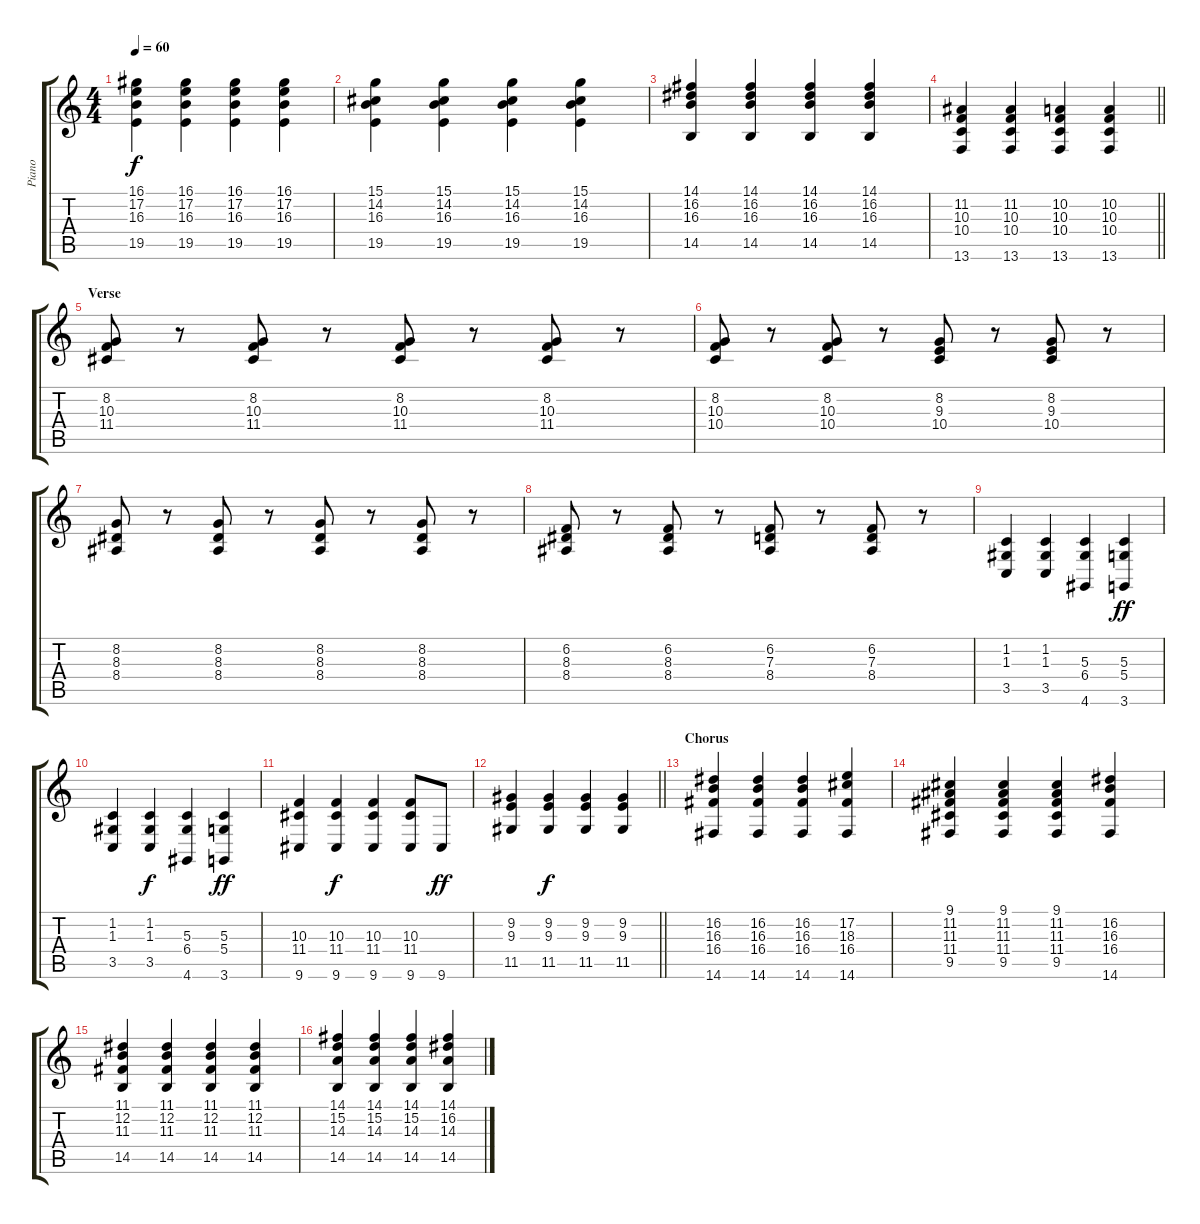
\track ("Piano" "Piano") {instrument acousticgrandpiano}
\staff {score tabs}
\tuning (E4 B3 G3 D3 A2 E2) {hide}
\ts (4 4)
\tempo 60
\clef g2
\ks c
(16.1 17.2 16.3 19.5).4{dy f} (16.1 17.2 16.3 19.5).4 (16.1 17.2 16.3 19.5).4 (16.1 17.2 16.3 19.5).4 |
(15.1 14.2 16.3 19.5).4 (15.1 14.2 16.3 19.5).4 (15.1 14.2 16.3 19.5).4 (15.1 14.2 16.3 19.5).4 |
(14.1 16.2 16.3 14.5).4 (14.1 16.2 16.3 14.5).4 (14.1 16.2 16.3 14.5).4 (14.1 16.2 16.3 14.5).4 |
\barLineRight lightlight
(11.2 10.3 10.4 13.6).4 (11.2 10.3 10.4 13.6).4 (10.2 10.3 10.4 13.6).4 (10.2 10.3 10.4 13.6).4 |
\section ("" "Verse")
(8.2 10.3 11.4).8 r.8 (8.2 10.3 11.4).8 r.8 (8.2 10.3 11.4).8 r.8 (8.2 10.3 11.4).8 r.8 |
(8.2 10.3 10.4).8 r.8 (8.2 10.3 10.4).8 r.8 (8.2 9.3 10.4).8 r.8 (8.2 9.3 10.4).8 r.8 |
(8.2 8.3 8.4).8 r.8 (8.2 8.3 8.4).8 r.8 (8.2 8.3 8.4).8 r.8 (8.2 8.3 8.4).8 r.8 |
(6.2 8.3 8.4).8 r.8 (6.2 8.3 8.4).8 r.8 (6.2 7.3 8.4).8 r.8 (6.2 7.3 8.4).8 r.8 |
(1.2 1.3 3.5).4 (1.2 1.3 3.5).4 (5.3 6.4 4.6).4 (5.3 5.4 3.6).4{dy ff} |
(1.2 1.3 3.5).4 (1.2 1.3 3.5).4{dy f} (5.3 6.4 4.6).4 (5.3 5.4 3.6).4{dy ff} |
(10.3 11.4 9.6).4 (10.3 11.4 9.6).4{dy f} (10.3 11.4 9.6).4 (10.3 11.4 9.6).8 9.6.8{dy ff} |
\barLineRight lightlight
(9.2 9.3 11.5).4 (9.2 9.3 11.5).4{dy f} (9.2 9.3 11.5).4 (9.2 9.3 11.5).4 |
\section ("" "Chorus")
(16.2 16.3 16.4 14.6).4 (16.2 16.3 16.4 14.6).4 (16.2 16.3 16.4 14.6).4 (17.2 18.3 16.4 14.6).4 |
(9.1 11.2 11.3 11.4 9.5).4 (9.1 11.2 11.3 11.4 9.5).4 (9.1 11.2 11.3 11.4 9.5).4 (16.2 16.3 16.4 14.6).4 |
(11.1 12.2 11.3 14.5).4 (11.1 12.2 11.3 14.5).4 (11.1 12.2 11.3 14.5).4 (11.1 12.2 11.3 14.5).4 |
(14.1 15.2 14.3 14.5).4 (14.1 15.2 14.3 14.5).4 (14.1 15.2 14.3 14.5).4 (14.1 16.2 14.3 14.5).4
